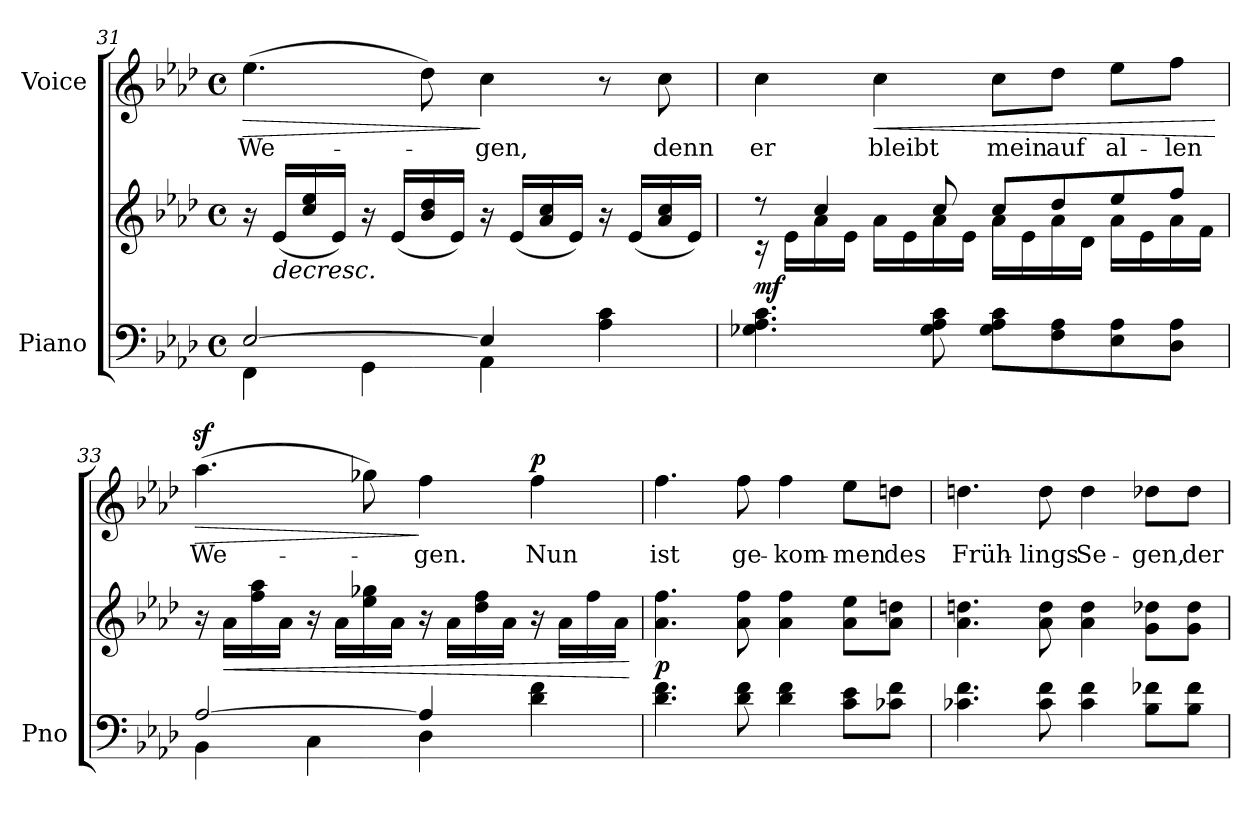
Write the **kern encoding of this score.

**kern	**kern	**dynam	**kern	**text	**dynam
*part2	*part2	*part2	*part1	*part1	*part1
*staff3	*staff2	*staff2/3	*staff1	*staff1	*staff1
*I"Piano	*	*	*I"Voice	*	*
*I'Pno	*	*	*	*	*
!!LO:LB:g=z
*clefF4	*clefG2	*	*clefG2	*	*
*k[b-e-a-d-]	*k[b-e-a-d-]	*	*k[b-e-a-d-]	*	*
*M4/4	*M4/4	*	*M4/4	*	*
*met(c)	*met(c)	*	*met(c)	*	*
=31	=31	=31	=31	=31	=31
*^	*	*	*	*	*
!	!	!	!	!	!LO:LY:b	!LO:HP:b
[2E-/	4FF\	16r	.	(4.ee-\	We-	>
!	!	!	!LO:HP:b	!	!	!
.	.	(16e-/LL	>	.	.	.
.	.	16cc/ 16ee-/	.	.	.	.
.	.	16e-/JJ)	.	.	.	.
.	4GG\	16r	.	.	.	.
.	.	(16e-/LL	.	.	.	.
.	.	16b-/ 16dd-/	.	8dd-\)	.	.
.	.	16e-/JJ)	.	.	.	.
!	!	!	!	!	!LO:LY:b	!
4E-/]	4AA-\	16r	.	4cc\	-gen,	]
.	.	(16e-/LL	.	.	.	.
.	.	16a-/ 16cc/	.	.	.	.
.	.	16e-/JJ)	.	.	.	.
4ryy	4A-\ 4c\	16r	.	8r	.	.
.	.	(16e-/LL	.	.	.	.
!	!	!	!	!	!LO:LY:b	!
.	.	16a-/ 16cc/	.	8cc\	denn	.
.	.	16e-/JJ)	.	.	.	.
*v	*v	*	*	*	*	*
=32	=32	=32	=32	=32	=32
*	*^	*	*	*	*
!	!	!	!LO:DY:b	!	!LO:LY:b	!
4.G-X\ 4.A-\ 4.c\	8r	16r	mf	4cc\	er	.
.	.	16e-\LL	.	.	.	.
.	4cc/	16a-\	.	.	.	.
.	.	16e-\JJ	.	.	.	.
!	!	!	!	!	!LO:LY:b	!LO:HP:b
.	.	16a-\LL	.	4cc\	bleibt	<
.	.	16e-\	.	.	.	.
8G-\ 8A-\ 8c\	8cc/	16a-\	.	.	.	.
.	.	16e-\JJ	.	.	.	.
!	!	!	!	!	!LO:LY:b	!
8G-\ 8A-\ 8c\L	8cc/L	16a-\LL	.	8cc\L	mein	.
.	.	16e-\	.	.	.	.
!	!	!	!	!	!LO:LY:b	!
8F\ 8A-\	8dd-/	16a-\	.	8dd-\J	auf	.
.	.	16d-\JJ	.	.	.	.
!	!	!	!	!	!LO:LY:b	!
8E-\ 8A-\	8ee-/	16a-\LL	.	8ee-\L	al-	.
.	.	16e-\	.	.	.	.
!	!	!	!	!	!LO:LY:b	!
8D-\ 8A-\J	8ff/J	16a-\	.	8ff\J	-len	.
.	.	16f\JJ	.	.	.	.
*	*v	*v	*	*	*	*
.	.	.	.	.	[
!!LO:LB:g=z
=33	=33	=33	=33	=33	=33
*^	*	*	*	*	*
!	!	!	!	!	!LO:LY:b	!LO:HP:b
[2A-/	4BB-\	16r	.	(4.aa-z>\	We-	>
!	!	!	!LO:HP:b	!	!	!
.	.	16a-\LL	<	.	.	.
.	.	16ff\ 16aa-\	.	.	.	.
.	.	16a-\JJ	.	.	.	.
.	4C\	16r	.	.	.	.
.	.	16a-\LL	.	.	.	.
.	.	16ee-\ 16gg-X\	.	8gg-X\)	.	.
.	.	16a-\JJ	.	.	.	.
!	!	!	!	!	!LO:LY:b	!
4A-/]	4D-\	16r	]	4ff\	-gen.	]
.	.	16a-\LL	.	.	.	.
.	.	16dd-\ 16ff\	.	.	.	.
.	.	16a-\JJ	.	.	.	.
!	!	!	!	!	!LO:LY:b	!LO:DY:a
4ryy	4d-\ 4f\	16r	.	4ff\	Nun	p
.	.	16a-\LL	.	.	.	.
.	.	16ff\	.	.	.	.
.	.	16a-\JJ	.	.	.	.
*v	*v	*	*	*	*	*
.	.	[	.	.	.
!!LO:LB:g=z
=34	=34	=34	=34	=34	=34
!	!	!LO:DY:b	!	!LO:LY:b	!
4.d-\ 4.f\	4.a-\ 4.ff\	p	4.ff\	ist	.
!	!	!	!	!LO:LY:b	!
8d-\ 8f\	8a-\ 8ff\	.	8ff\	ge-	.
!	!	!	!	!LO:LY:b	!
4d-\ 4f\	4a-\ 4ff\	.	4ff\	-kom-	.
!	!	!	!	!LO:LY:b	!
8c\ 8e-\L	8a-\ 8ee-\L	.	8ee-\L	-men	.
!	!	!	!	!LO:LY:b	!
8c-X\ 8f\J	8a-\ 8ddn\J	.	8ddn\J	des	.
=35	=35	=35	=35	=35	=35
!	!	!	!	!LO:LY:b	!
4.c-X\ 4.f\	4.a-\ 4.ddn\	.	4.ddn\	Früh-	.
!	!	!	!	!LO:LY:b	!
8c-\ 8f\	8a-\ 8dd\	.	8dd\	-lings	.
!	!	!	!	!LO:LY:b	!
4c-\ 4f\	4a-\ 4dd\	.	4dd\	Se-	.
!	!	!	!	!LO:LY:b	!
8B-\ 8f-X\L	8g\ 8dd-X\L	.	8dd-X\L	-gen,	.
!	!	!	!	!LO:LY:b	!
8B-\ 8f-\J	8g\ 8dd-\J	.	8dd-\J	der	.
=	=	=	=	=	=
*-	*-	*-	*-	*-	*-
